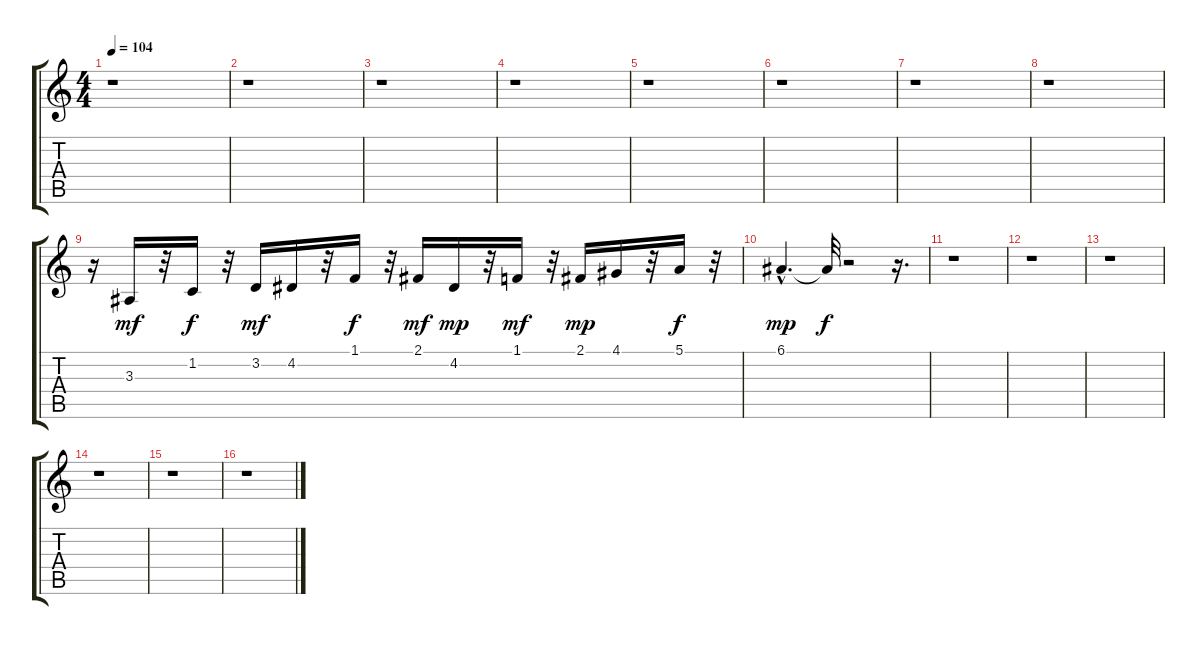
\track "" {instrument tangoaccordion}
\staff {score tabs}
\tuning (E4 B3 G3 D3 A2 E2) {hide}
\ts (4 4)
\tempo 104
\clef g2
\ks c
r.1{dy mf instrument tangoaccordion} |
r.1 |
r.1 |
r.1 |
r.1 |
r.1 |
r.1 |
r.1 |
r.16 3.3.16 r.32 1.2.16{dy f} r.32 3.2.16{dy mf} 4.2.16 r.32 1.1.16{dy f} r.32 2.1.16{dy mf} 4.2.16{dy mp} r.32 1.1.16{dy mf} r.32 2.1.16{dy mp} 4.1.16 r.32 5.1.16{dy f} r.32 |
6.1{hac}.4{d dy mp} 6.1{t}.32{dy f} r.2 r.16{d} |
r.1 |
r.1 |
r.1 |
r.1 |
r.1 |
r.1
